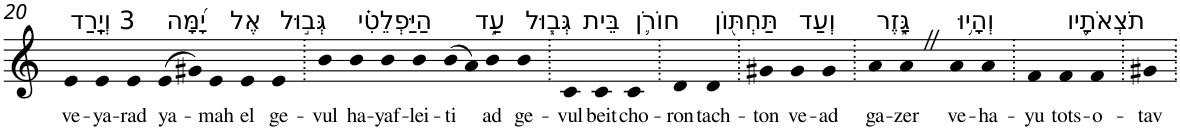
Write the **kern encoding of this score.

**kern	**text
*part1	*part1
*staff1	*staff1
*I"Piano	*
*I'Pno	*
!!LO:PB:g=z
*clefG2	*
*k[]	*
=20	=20
!LO:TX:a:t=3 וְיָֽרַד	!
!	!LO:LY:b
4e	ve-
!	!LO:LY:b
4e	-ya-
!	!LO:LY:b
4e	-rad
!LO:TX:a:t=יָ֜מָּה	!
!	!LO:LY:b
(>8e	ya-
8g#X)	.
!	!LO:LY:b
4e	-mah
!LO:TX:a:t=אֶל	!
!	!LO:LY:b
4e	el
!LO:TX:a:t=גְּב֣וּל	!
!	!LO:LY:b
4e	ge-
=21.	=21.
!	!LO:LY:b
4b	-vul
!LO:TX:a:t=הַיַּפְלֵטִ֗י	!
!	!LO:LY:b
4b	ha-
!	!LO:LY:b
4b	-yaf-
!	!LO:LY:b
4b	-lei-
!	!LO:LY:b
(>8b	-ti
8a)	.
!LO:TX:a:t=עַ֣ד	!
!	!LO:LY:b
4b	ad
!LO:TX:a:t=גְּב֧וּל	!
!	!LO:LY:b
4b	ge-
=22.	=22.
!	!LO:LY:b
4c	-vul
!LO:TX:a:t=בֵּית	!
!	!LO:LY:b
4c	beit
!LO:TX:a:t=חוֹרֹ֛ן	!
!	!LO:LY:b
4c	cho-
=23.	=23.
!	!LO:LY:b
4d	-ron
!LO:TX:a:t=תַּחְתּ֖וֹן	!
!	!LO:LY:b
4d	tach-
=24.	=24.
!	!LO:LY:b
4g#X	-ton
!LO:TX:a:t=וְעַד	!
!	!LO:LY:b
4g#	ve-
!	!LO:LY:b
4g#	-ad
=25.	=25.
!LO:TX:a:t=גָּ֑זֶר	!
!	!LO:LY:b
4a	ga-
!	!LO:LY:b
4aZ	-zer
!LO:TX:a:t=וְהָי֥וּ	!
!	!LO:LY:b
4a	ve-
!	!LO:LY:b
4a	-ha-
=26.	=26.
!	!LO:LY:b
4f	-yu
!LO:TX:a:t=תֹצְאֹתָ֖יו	!
!	!LO:LY:b
4f	tots-
!	!LO:LY:b
4f	-o-
=27.	=27.
!	!LO:LY:b
4g#X	-tav
=.	=.
*-	*-
